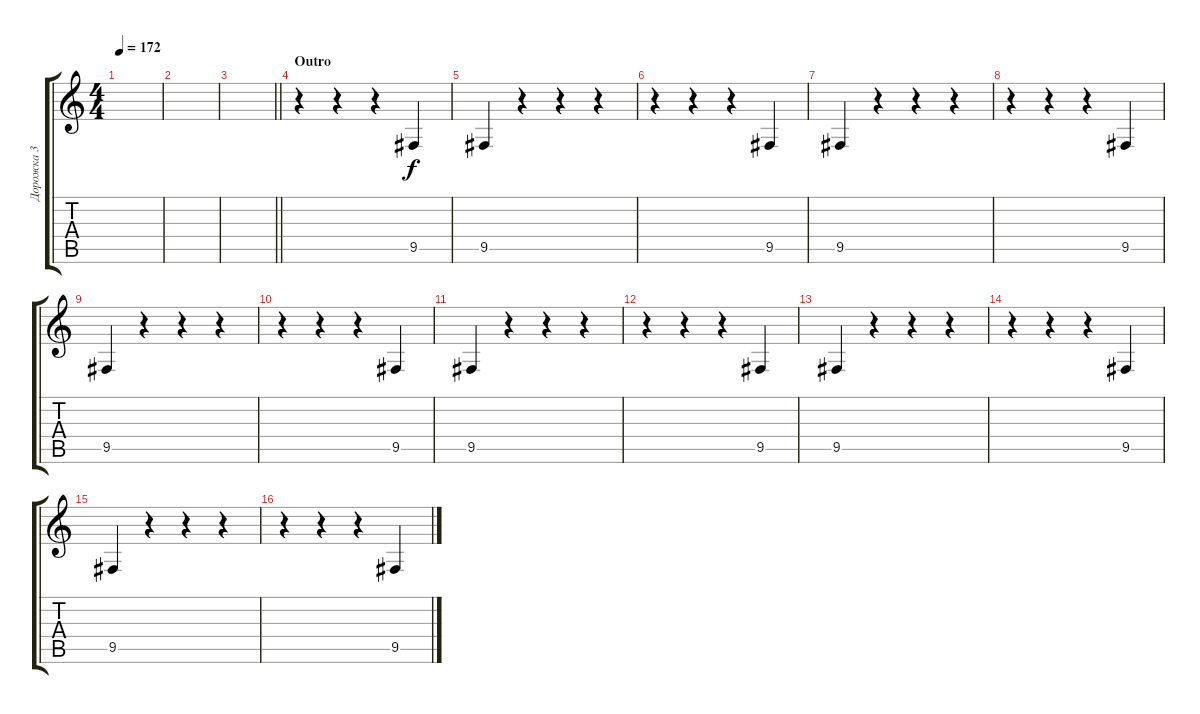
\track ("Дорожка 3" "Дорожка 3") {instrument taikodrum}
\staff {score tabs}
\tuning (E4 B3 G3 D3 A2 E2) {hide}
\ts (4 4)
\tempo 172
\clef g2
\ks c
|
|
\barLineRight lightlight
|
\section ("" "Outro")
r.4 r.4 r.4 9.5.4 |
9.5.4 r.4 r.4 r.4 |
r.4 r.4 r.4 9.5.4 |
9.5.4 r.4 r.4 r.4 |
r.4 r.4 r.4 9.5.4 |
9.5.4 r.4 r.4 r.4 |
r.4 r.4 r.4 9.5.4 |
9.5.4 r.4 r.4 r.4 |
r.4 r.4 r.4 9.5.4 |
9.5.4 r.4 r.4 r.4 |
r.4 r.4 r.4 9.5.4 |
9.5.4 r.4 r.4 r.4 |
r.4 r.4 r.4 9.5.4
